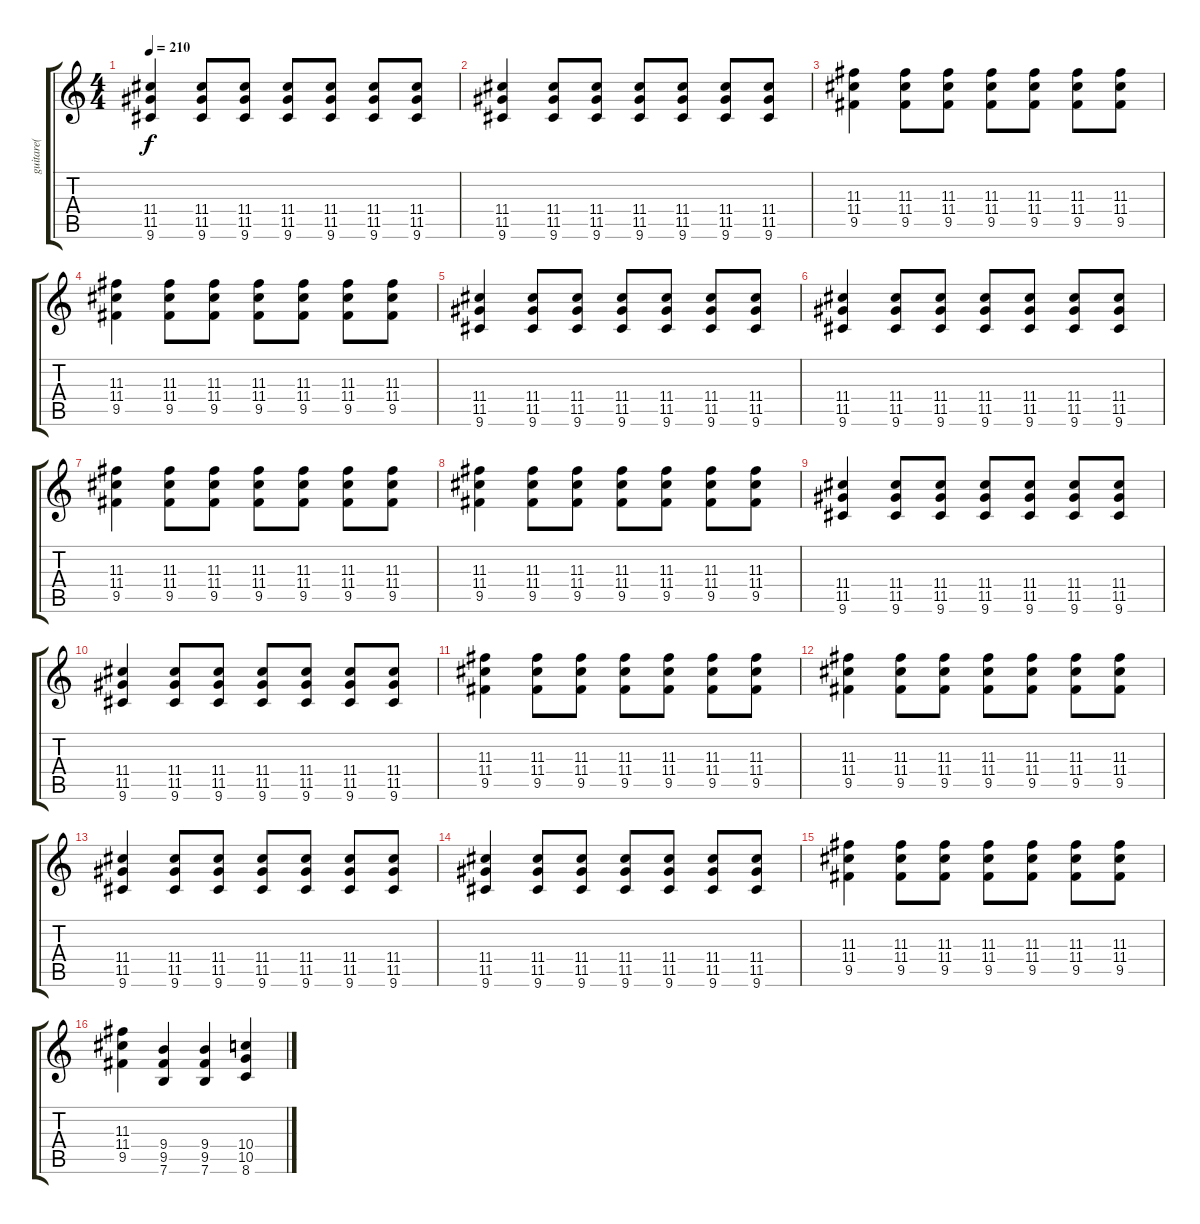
\track ("guitare(  Pete Davidson )" "guitare(  ") {instrument distortionguitar}
\staff {score tabs}
\tuning (E4 B3 G3 D3 A2 E2) {hide}
\ts (4 4)
\tempo 210
\clef g2
\ks c
(11.4 11.5 9.6).4{dy f} (11.4 11.5 9.6).8 (11.4 11.5 9.6).8 (11.4 11.5 9.6).8 (11.4 11.5 9.6).8 (11.4 11.5 9.6).8 (11.4 11.5 9.6).8 |
(11.4 11.5 9.6).4 (11.4 11.5 9.6).8 (11.4 11.5 9.6).8 (11.4 11.5 9.6).8 (11.4 11.5 9.6).8 (11.4 11.5 9.6).8 (11.4 11.5 9.6).8 |
(11.3 11.4 9.5).4 (11.3 11.4 9.5).8 (11.3 11.4 9.5).8 (11.3 11.4 9.5).8 (11.3 11.4 9.5).8 (11.3 11.4 9.5).8 (11.3 11.4 9.5).8 |
(11.3 11.4 9.5).4 (11.3 11.4 9.5).8 (11.3 11.4 9.5).8 (11.3 11.4 9.5).8 (11.3 11.4 9.5).8 (11.3 11.4 9.5).8 (11.3 11.4 9.5).8 |
(11.4 11.5 9.6).4 (11.4 11.5 9.6).8 (11.4 11.5 9.6).8 (11.4 11.5 9.6).8 (11.4 11.5 9.6).8 (11.4 11.5 9.6).8 (11.4 11.5 9.6).8 |
(11.4 11.5 9.6).4 (11.4 11.5 9.6).8 (11.4 11.5 9.6).8 (11.4 11.5 9.6).8 (11.4 11.5 9.6).8 (11.4 11.5 9.6).8 (11.4 11.5 9.6).8 |
(11.3 11.4 9.5).4 (11.3 11.4 9.5).8 (11.3 11.4 9.5).8 (11.3 11.4 9.5).8 (11.3 11.4 9.5).8 (11.3 11.4 9.5).8 (11.3 11.4 9.5).8 |
(11.3 11.4 9.5).4 (11.3 11.4 9.5).8 (11.3 11.4 9.5).8 (11.3 11.4 9.5).8 (11.3 11.4 9.5).8 (11.3 11.4 9.5).8 (11.3 11.4 9.5).8 |
(11.4 11.5 9.6).4 (11.4 11.5 9.6).8 (11.4 11.5 9.6).8 (11.4 11.5 9.6).8 (11.4 11.5 9.6).8 (11.4 11.5 9.6).8 (11.4 11.5 9.6).8 |
(11.4 11.5 9.6).4 (11.4 11.5 9.6).8 (11.4 11.5 9.6).8 (11.4 11.5 9.6).8 (11.4 11.5 9.6).8 (11.4 11.5 9.6).8 (11.4 11.5 9.6).8 |
(11.3 11.4 9.5).4 (11.3 11.4 9.5).8 (11.3 11.4 9.5).8 (11.3 11.4 9.5).8 (11.3 11.4 9.5).8 (11.3 11.4 9.5).8 (11.3 11.4 9.5).8 |
(11.3 11.4 9.5).4 (11.3 11.4 9.5).8 (11.3 11.4 9.5).8 (11.3 11.4 9.5).8 (11.3 11.4 9.5).8 (11.3 11.4 9.5).8 (11.3 11.4 9.5).8 |
(11.4 11.5 9.6).4 (11.4 11.5 9.6).8 (11.4 11.5 9.6).8 (11.4 11.5 9.6).8 (11.4 11.5 9.6).8 (11.4 11.5 9.6).8 (11.4 11.5 9.6).8 |
(11.4 11.5 9.6).4 (11.4 11.5 9.6).8 (11.4 11.5 9.6).8 (11.4 11.5 9.6).8 (11.4 11.5 9.6).8 (11.4 11.5 9.6).8 (11.4 11.5 9.6).8 |
(11.3 11.4 9.5).4 (11.3 11.4 9.5).8 (11.3 11.4 9.5).8 (11.3 11.4 9.5).8 (11.3 11.4 9.5).8 (11.3 11.4 9.5).8 (11.3 11.4 9.5).8 |
(11.3 11.4 9.5).4 (9.4 9.5 7.6).4 (9.4 9.5 7.6).4 (10.4 10.5 8.6).4
